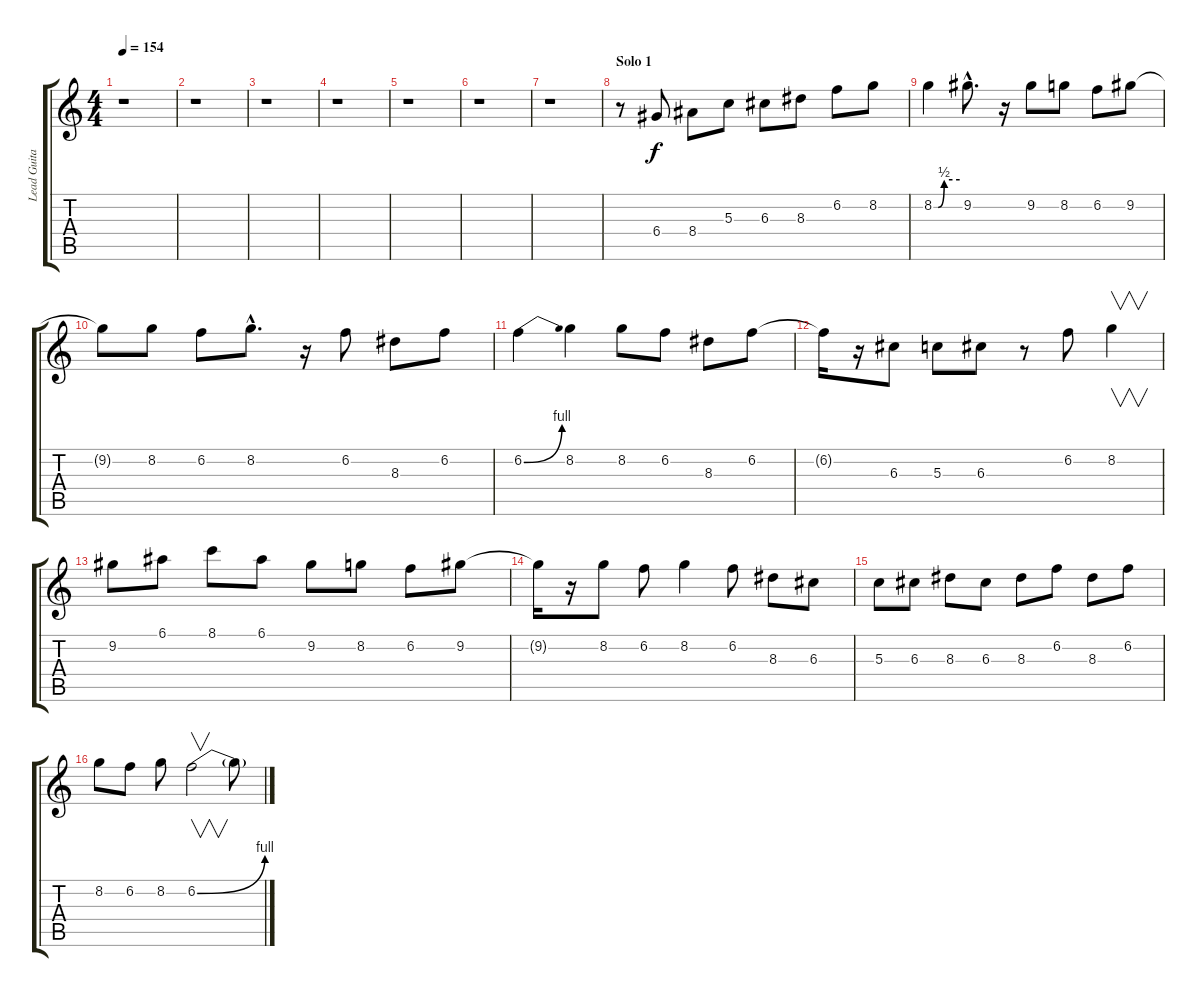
\track ("Lead Guitar Harmony" "Lead Guita") {instrument distortionguitar}
\staff {score tabs}
\tuning (E4 B3 G3 D3 A2 E2) {hide}
\ts (4 4)
\tempo 154
\clef g2
\ks c
r.1{dy ppp} |
r.1 |
r.1 |
r.1 |
r.1 |
r.1 |
r.1 |
\section ("" "Solo 1")
r.8 6.4.8{dy f} 8.4.8 5.3.8 6.3.8 8.3.8 6.2.8 8.2.8 |
8.2{be (custom 0 0 10 0 24 2 60 2)}.4 9.2{hac}.8{d} r.16 9.2.8 8.2.8 6.2.8 9.2.8 |
9.2{t}.8 8.2.8 6.2.8 8.2{hac}.8{d} r.16 6.2.8 8.3.8 6.2.8 |
6.2{be (bend 0 0 60 4)}.4 8.2.4 8.2.8 6.2.8 8.3.8 6.2.8 |
6.2{t}.16 r.16 6.3.8 5.3.8 6.3.8 r.8 6.2.8 8.2.4{v} |
9.2.8 6.1.8 8.1.8 6.1.8 9.2.8 8.2.8 6.2.8 9.2.8 |
9.2{t}.16 r.16 8.2.8 6.2.8 8.2.4 6.2.8 8.3.8 6.3.8 |
5.3.8 6.3.8 8.3.8 6.3.8 8.3.8 6.2.8 8.3.8 6.2.8 |
8.2.8 6.2.8 8.2.8 6.2{be (bend 0 0 60 4)}.2{v} 6.2{t}.8
